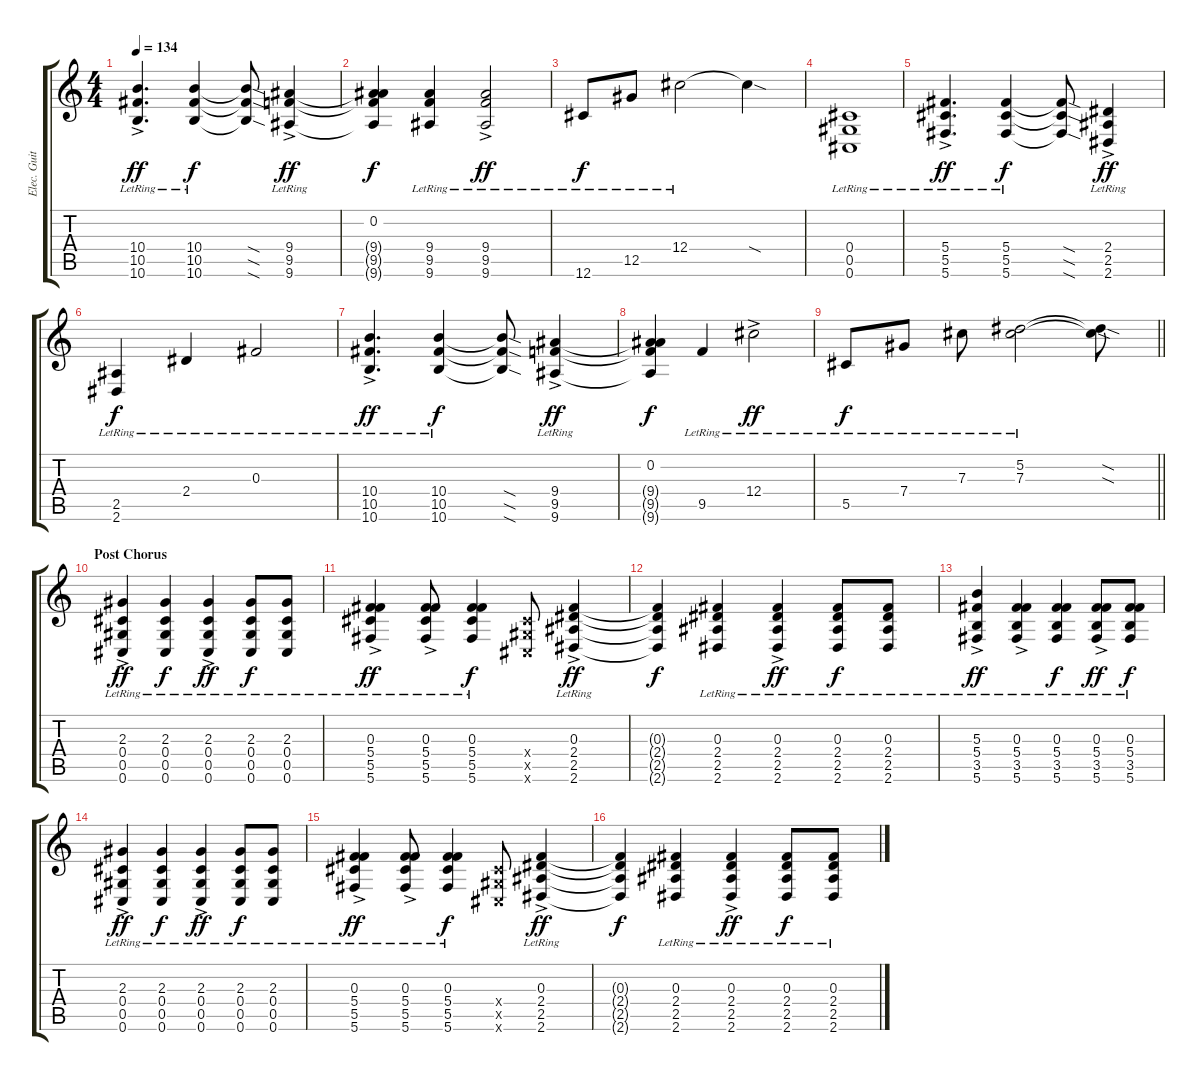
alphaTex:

\track ("Elec. Guitar - Rhythm (Mike Turner)" "Elec. Guit") {instrument overdrivenguitar}
\staff {score tabs}
\tuning (Eb4 Bb3 Gb3 Db3 Ab2 Db2) {hide}
\ts (4 4)
\tempo 134
\clef g2
\ks c
(10.4{ac lr} 10.5{ac lr} 10.6{ac lr}).4{d dy ff} (10.4{lr} 10.5{lr} 10.6{lr}).4{dy f} (10.4{sod t} 10.5{sod t} 10.6{sod t}).8 (9.4{ac lr} 9.5{ac lr} 9.6{ac lr}).4{dy ff} |
(0.2 9.4{t} 9.5{t} 9.6{t}).4{dy f} (9.4{lr} 9.5{lr} 9.6{lr}).4 (9.4{ac lr} 9.5{ac lr} 9.6{ac lr}).2{dy ff} |
12.6{lr}.8{dy f} 12.5{lr}.8 12.4{lr}.2 12.4{sod t}.4 |
(0.4 0.5{lr} 0.6{lr}).1 |
(5.4{ac lr} 5.5{ac lr} 5.6{ac lr}).4{d dy ff} (5.4{lr} 5.5{lr} 5.6{lr}).4{dy f} (5.4{sod t} 5.5{sod t} 5.6{sod t}).8 (2.4{ac lr} 2.5{ac lr} 2.6{ac lr}).4{dy ff} |
(2.5{lr} 2.6{lr}).4{dy f} 2.4{lr}.4 0.3{lr}.2 |
(10.4{ac lr} 10.5{ac lr} 10.6{ac lr}).4{d dy ff} (10.4{lr} 10.5{lr} 10.6{lr}).4{dy f} (10.4{sod t} 10.5{sod t} 10.6{sod t}).8 (9.4{ac lr} 9.5{ac lr} 9.6{ac lr}).4{dy ff} |
(0.2 9.4{t} 9.5{t} 9.6{t}).4{dy f} 9.5{lr}.4 12.4{ac lr}.2{dy ff} |
\barLineRight lightlight
5.5{lr}.8{dy f} 7.4{lr}.8 7.3{lr}.8 (5.2{lr} 7.3{lr}).2 (5.2{sod t} 7.3{sod t}).8 |
\section ("" "Post Chorus")
(2.3{lr} 0.4{ac lr} 0.5{ac lr} 0.6{ac lr}).4{dy ff} (2.3{lr} 0.4{lr} 0.5{lr} 0.6{lr}).4{dy f} (2.3{lr} 0.4{ac lr} 0.5{ac lr} 0.6{ac lr}).4{dy ff} (2.3{lr} 0.4{lr} 0.5{lr} 0.6{lr}).8{dy f} (2.3{lr} 0.4{lr} 0.5{lr} 0.6{lr}).8 |
(0.3{lr} 5.4{ac lr} 5.5{ac lr} 5.6{ac lr}).4{dy ff} (0.3{lr} 5.4{ac lr} 5.5{ac lr} 5.6{ac lr}).8 (0.3{lr} 5.4{lr} 5.5{lr} 5.6{lr}).4{dy f} (0.4{x} 0.5{x} 0.6{x}).8 (0.3{lr} 2.4{ac lr} 2.5{ac lr} 2.6{ac lr}).4{dy ff} |
(0.3{t} 2.4{t} 2.5{t} 2.6{t}).4{dy f} (0.3{lr} 2.4{lr} 2.5{lr} 2.6{lr}).4 (0.3{lr} 2.4{ac lr} 2.5{ac lr} 2.6{ac lr}).4{dy ff} (0.3{lr} 2.4{lr} 2.5{lr} 2.6{lr}).8{dy f} (0.3{lr} 2.4{lr} 2.5{lr} 2.6{lr}).8 |
(5.3{lr} 5.4{ac lr} 3.5{ac lr} 5.6{ac lr}).4{dy ff} (0.3{lr} 5.4{ac lr} 3.5{ac lr} 5.6{ac lr}).4 (0.3{lr} 5.4{lr} 3.5{lr} 5.6{lr}).4{dy f} (0.3{lr} 5.4{ac lr} 3.5{ac lr} 5.6{ac lr}).8{dy ff} (0.3{lr} 5.4{lr} 3.5{lr} 5.6{lr}).8{dy f} |
(2.3{lr} 0.4{ac lr} 0.5{ac lr} 0.6{ac lr}).4{dy ff} (2.3{lr} 0.4{lr} 0.5{lr} 0.6{lr}).4{dy f} (2.3{lr} 0.4{ac lr} 0.5{ac lr} 0.6{ac lr}).4{dy ff} (2.3{lr} 0.4{lr} 0.5{lr} 0.6{lr}).8{dy f} (2.3{lr} 0.4{lr} 0.5{lr} 0.6{lr}).8 |
(0.3{lr} 5.4{ac lr} 5.5{ac lr} 5.6{ac lr}).4{dy ff} (0.3{lr} 5.4{ac lr} 5.5{ac lr} 5.6{ac lr}).8 (0.3{lr} 5.4{lr} 5.5{lr} 5.6{lr}).4{dy f} (0.4{x} 0.5{x} 0.6{x}).8 (0.3{lr} 2.4{ac lr} 2.5{ac lr} 2.6{ac lr}).4{dy ff} |
(0.3{t} 2.4{t} 2.5{t} 2.6{t}).4{dy f} (0.3{lr} 2.4{lr} 2.5{lr} 2.6{lr}).4 (0.3{lr} 2.4{ac lr} 2.5{ac lr} 2.6{ac lr}).4{dy ff} (0.3{lr} 2.4{lr} 2.5{lr} 2.6{lr}).8{dy f} (0.3{lr} 2.4{lr} 2.5{lr} 2.6{lr}).8
